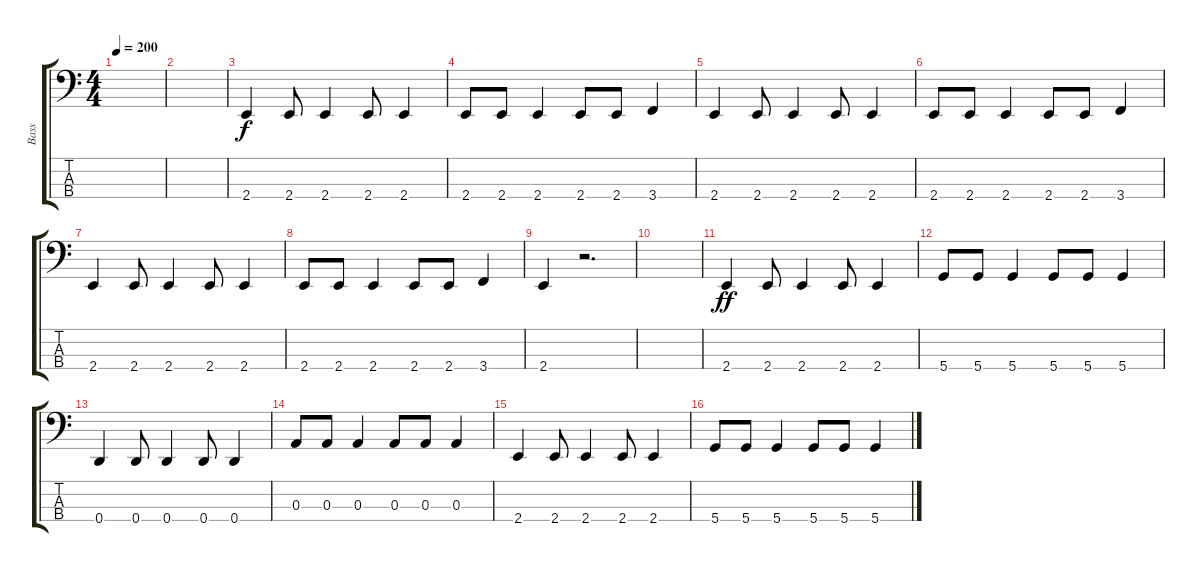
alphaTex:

\track ("Bass" "Bass") {instrument electricbassfinger}
\staff {score tabs}
\tuning (G2 D2 A1 D1) {hide}
\ts (4 4)
\tempo 200
\clef f4
\ks c
|
|
2.4.4 2.4.8 2.4.4 2.4.8 2.4.4 |
2.4.8 2.4.8 2.4.4 2.4.8 2.4.8 3.4.4 |
2.4.4 2.4.8 2.4.4 2.4.8 2.4.4 |
2.4.8 2.4.8 2.4.4 2.4.8 2.4.8 3.4.4 |
2.4.4 2.4.8 2.4.4 2.4.8 2.4.4 |
2.4.8 2.4.8 2.4.4 2.4.8 2.4.8 3.4.4 |
2.4.4 r.2{d} |
|
2.4.4{dy ff} 2.4.8 2.4.4 2.4.8 2.4.4 |
5.4.8 5.4.8 5.4.4 5.4.8 5.4.8 5.4.4 |
0.4.4 0.4.8 0.4.4 0.4.8 0.4.4 |
0.3.8 0.3.8 0.3.4 0.3.8 0.3.8 0.3.4 |
2.4.4 2.4.8 2.4.4 2.4.8 2.4.4 |
5.4.8 5.4.8 5.4.4 5.4.8 5.4.8 5.4.4
